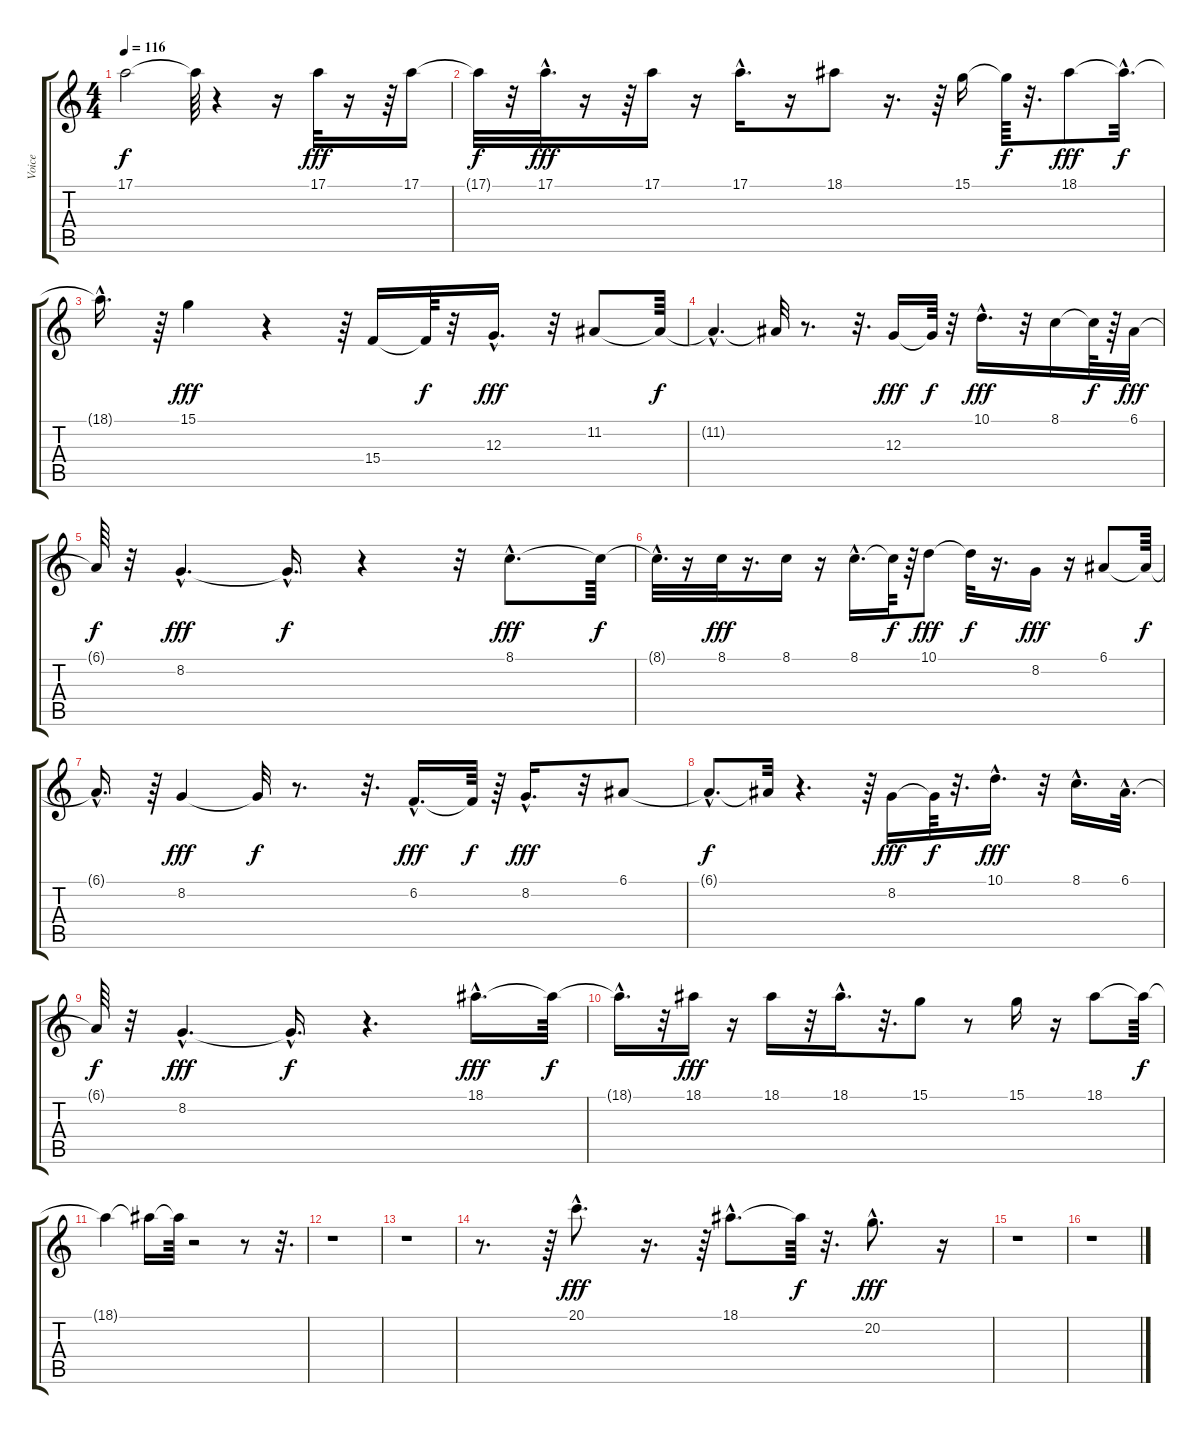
\track ("Voice" "Voice") {instrument lead2sawtooth}
\staff {score tabs}
\tuning (E4 B3 G3 D3 A2 E2) {hide}
\ts (4 4)
\tempo 116
\clef g2
\ks c
17.1{t}.2{dy f} 17.1{t}.64 r.4 r.16 17.1.32{dy fff} r.16 r.64 17.1.16 |
17.1{t}.32{dy f} r.32 17.1{hac}.32{d dy fff} r.16 r.64 17.1.16 r.16 17.1{hac}.16{d} r.16 18.1.8 r.16{d} r.64 15.1.16 15.1{t}.64{dy f} r.32{d} 18.1.8{dy fff} 18.1{hac t}.32{d dy f} |
18.1{hac t}.16{d} r.64 15.1.4{dy fff} r.4 r.64 15.4.16 15.4{t}.64{dy f} r.32 12.3{hac}.16{d dy fff} r.32 11.2.8 11.2{t}.64{dy f} |
11.2{hac t}.4{d} 11.2{t}.32 r.8{d} r.32{d} 12.3.16{dy fff} 12.3{t}.64{dy f} r.32 10.1{hac}.16{d dy fff} r.32 8.1.16 8.1{t}.64{dy f} r.64 6.1.32{dy fff} |
6.1{t}.64{dy f} r.32 8.2{hac}.4{d dy fff} 8.2{hac t}.16{d dy f} r.4 r.32 8.1{hac}.8{d dy fff} 8.1{t}.64{dy f} |
8.1{hac t}.32{d} r.16 8.1.32{dy fff} r.16{d} 8.1.16 r.16 8.1{hac}.16{d} 8.1{t}.64{dy f} r.64 10.1.8{dy fff} 10.1{t}.32{dy f} r.16{d} 8.2.16{dy fff} r.16 6.1.8 6.1{t}.64{dy f} |
6.1{hac t}.16{d} r.64 8.2.4{dy fff} 8.2{t}.32{dy f} r.8{d} r.32{d} 6.2{hac}.16{d dy fff} 6.2{t}.64{dy f} r.64 8.2{hac}.16{d dy fff} r.32 6.1.8 |
6.1{hac t}.8{d dy f} 6.1{t}.32 r.4{d} r.64 8.2.16{dy fff} 8.2{t}.64{dy f} r.32{d} 10.1{hac}.16{d dy fff} r.32 8.1{hac}.16{d} 6.1{hac}.32{d} |
6.1{t}.64{dy f} r.32 8.2{hac}.4{d dy fff} 8.2{hac t}.16{d dy f} r.4{d} 18.1{hac}.16{d dy fff} 18.1{t}.64{dy f} |
18.1{hac t}.16{d} r.32 18.1.16{dy fff} r.16 18.1.16 r.32 18.1{hac}.16{d} r.32{d} 15.1.8 r.8 15.1.16 r.16 18.1.8 18.1{t}.64{dy f} |
18.1{t}.4 18.1{t}.16 18.1{t}.64 r.2 r.8 r.32{d} |
r.1 |
r.1 |
r.8{d} r.64 20.1{hac}.8{d dy fff} r.16{d} r.64 18.1{hac}.8{d} 18.1{t}.64{dy f} r.32{d} 20.2{hac}.8{d dy fff} r.16 |
r.1 |
r.1
